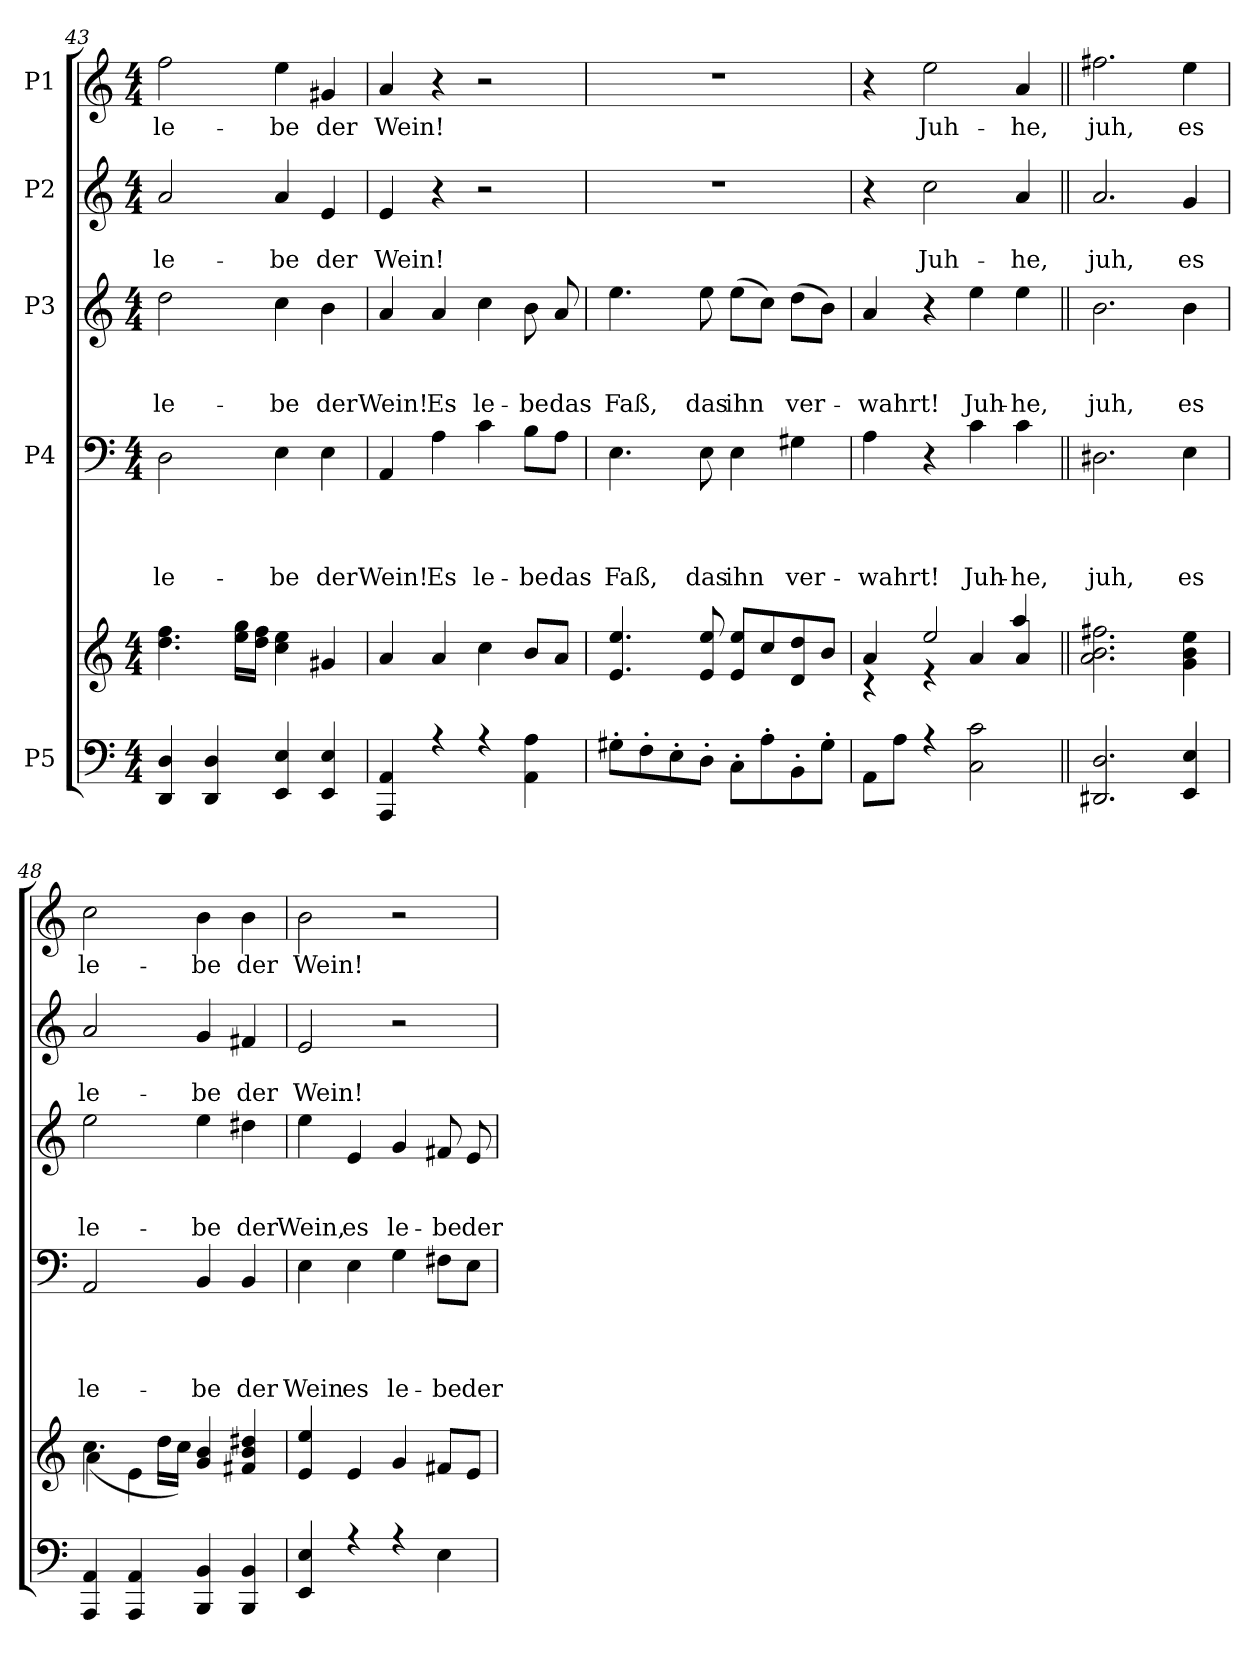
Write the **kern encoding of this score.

**kern	**kern	**kern	**text	**text	**text	**text	**kern	**text	**text	**text	**kern	**text	**text	**kern	**text
*part5	*part5	*part4	*part4	*part4	*part4	*part4	*part3	*part3	*part3	*part3	*part2	*part2	*part2	*part1	*part1
*staff6	*staff5	*staff4	*staff4	*staff4	*staff4	*staff4	*staff3	*staff3	*staff3	*staff3	*staff2	*staff2	*staff2	*staff1	*staff1
*I"P5	*	*I"P4	*	*	*	*	*I"P3	*	*	*	*I"P2	*	*	*I"P1	*
*clefF4	*clefG2	*clefF4	*	*	*	*	*clefG2	*	*	*	*clefG2	*	*	*clefG2	*
*	*	*	*	*	*	*	*ITrd7c12	*	*	*	*	*	*	*	*
*k[]	*k[]	*k[]	*	*	*	*	*k[]	*	*	*	*k[]	*	*	*k[]	*
*C:	*C:	*C:	*	*	*	*	*C:	*	*	*	*C:	*	*	*C:	*
*M4/4	*M4/4	*M4/4	*	*	*	*	*M4/4	*	*	*	*M4/4	*	*	*M4/4	*
=43	=43	=43	=43	=43	=43	=43	=43	=43	=43	=43	=43	=43	=43	=43	=43
*^	*^	*	*	*	*	*	*	*	*	*	*	*	*	*	*
*	*	*	*^	*	*	*	*	*	*	*	*	*	*	*	*	*	*
!	!	!	!	!	!	!	!	!	!LO:LY:b	!	!	!	!LO:LY:b	!	!	!LO:LY:b	!	!LO:LY:b
4DD/ 4D/	1ryy	1ryy	1ryy	4.dd\ 4.ff\	2D\	.	.	.	le-	2d\	.	.	le-	2a/	.	le-	2ff\	le-
4DD/ 4D/	.	.	.	.	.	.	.	.	.	.	.	.	.	.	.	.	.	.
.	.	.	.	16ee\ 16gg\LL	.	.	.	.	.	.	.	.	.	.	.	.	.	.
.	.	.	.	16dd\ 16ff\JJ	.	.	.	.	.	.	.	.	.	.	.	.	.	.
!	!	!	!	!	!	!	!	!	!LO:LY:b	!	!	!	!LO:LY:b	!	!	!LO:LY:b	!	!LO:LY:b
4EE/ 4E/	.	.	.	4cc\ 4ee\	4E\	.	.	.	-be	4c\	.	.	-be	4a/	.	-be	4ee\	-be
!	!	!	!	!	!	!	!	!	!LO:LY:b	!	!	!	!LO:LY:b	!	!	!LO:LY:b	!	!LO:LY:b
4EE/ 4E/	.	.	.	4g#X/	4E\	.	.	.	der	4B\	.	.	der	4e/	.	der	4g#X/	der
=44	=44	=44	=44	=44	=44	=44	=44	=44	=44	=44	=44	=44	=44	=44	=44	=44	=44	=44
!	!	!	!	!	!	!	!	!	!LO:LY:b	!	!	!	!LO:LY:b	!	!	!LO:LY:b	!	!LO:LY:b
4AAA/ 4AA/	1ryy	1ryy	1ryy	4a/	4AA/	.	.	.	Wein!	4A/	.	.	Wein!	4e/	.	Wein!	4a/	Wein!
!	!	!	!	!	!	!	!	!	!LO:LY:b	!	!	!	!LO:LY:b	!	!	!	!	!
4r	.	.	.	4a/	4A\	.	.	.	Es	4A/	.	.	Es	4r	.	.	4r	.
!	!	!	!	!	!	!	!	!	!LO:LY:b	!	!	!	!LO:LY:b	!	!	!	!	!
4r	.	.	.	4cc\	4c\	.	.	.	le-	4c\	.	.	le-	2r	.	.	2r	.
!	!	!	!	!	!	!	!	!	!LO:LY:b	!	!	!	!LO:LY:b	!	!	!	!	!
4AA\ 4A\	.	.	.	8b/L	8B\L	.	.	.	-be	8B\	.	.	-be	.	.	.	.	.
!	!	!	!	!	!	!	!	!	!LO:LY:b	!	!	!	!LO:LY:b	!	!	!	!	!
.	.	.	.	8a/J	8A\J	.	.	.	das	8A/	.	.	das	.	.	.	.	.
=45	=45	=45	=45	=45	=45	=45	=45	=45	=45	=45	=45	=45	=45	=45	=45	=45	=45	=45
!	!	!	!	!	!	!	!	!	!LO:LY:b	!	!	!	!LO:LY:b	!	!	!	!	!
8G#X'>\L	1ryy	1ryy	1ryy	4.e/ 4.ee/	4.E\	.	.	.	Faß,	4.e\	.	.	Faß,	1r	.	.	1r	.
8F'>\	.	.	.	.	.	.	.	.	.	.	.	.	.	.	.	.	.	.
8E'>\	.	.	.	.	.	.	.	.	.	.	.	.	.	.	.	.	.	.
!	!	!	!	!	!	!	!	!	!LO:LY:b	!	!	!	!LO:LY:b	!	!	!	!	!
8D'>\J	.	.	.	8e/ 8ee/	8E\	.	.	.	das	8e\	.	.	das	.	.	.	.	.
!	!	!	!	!	!	!	!	!	!LO:LY:b	!	!	!	!LO:LY:b	!	!	!	!	!
8C'>\L	.	.	.	8e/ 8ee/L	4E\	.	.	.	ihn	(>8e\L	.	.	ihn	.	.	.	.	.
8A'>\	.	.	.	8cc/	.	.	.	.	.	8c\J)	.	.	.	.	.	.	.	.
!	!	!	!	!	!	!	!	!	!LO:LY:b	!	!	!	!LO:LY:b	!	!	!	!	!
8BB'>\	.	.	.	8d/ 8dd/	4G#X\	.	.	.	ver-	(>8d\L	.	.	ver-	.	.	.	.	.
8G#'>\J	.	.	.	8b/J	.	.	.	.	.	8B\J)	.	.	.	.	.	.	.	.
=46	=46	=46	=46	=46	=46	=46	=46	=46	=46	=46	=46	=46	=46	=46	=46	=46	=46	=46
!	!	!	!	!	!	!	!	!	!LO:LY:b	!	!	!	!LO:LY:b	!	!	!	!	!
8AA\L	1ryy	1ryy	4rc	4a/	4A\	.	.	.	-wahrt!	4A/	.	.	-wahrt!	4r	.	.	4r	.
8A\J	.	.	.	.	.	.	.	.	.	.	.	.	.	.	.	.	.	.
!	!	!	!	!	!	!	!	!	!	!	!	!	!	!	!	!LO:LY:b	!	!LO:LY:b
4r	.	.	4re	2ee/	4r	.	.	.	.	4r	.	.	.	2cc\	.	Juh-	2ee\	Juh-
!	!	!	!	!	!	!	!	!	!LO:LY:b	!	!	!	!LO:LY:b	!	!	!	!	!
2C\ 2c\	.	.	4a/	.	4c\	.	.	.	Juh-	4e\	.	.	Juh-	.	.	.	.	.
!	!	!	!	!	!	!	!	!	!LO:LY:b	!	!	!	!LO:LY:b	!	!	!LO:LY:b	!	!LO:LY:b
.	.	.	4a/	4aa/	4c\	.	.	.	-he,	4e\	.	.	-he,	4a/	.	-he,	4a/	-he,
!!LO:PB:g=z
=47||	=47||	=47||	=47||	=47||	=47||	=47||	=47||	=47||	=47||	=47||	=47||	=47||	=47||	=47||	=47||	=47||	=47||	=47||
!	!	!	!	!	!	!	!	!	!LO:LY:b	!	!	!	!LO:LY:b	!	!	!LO:LY:b	!	!LO:LY:b
2.DD#X/ 2.D/	1ryy	1ryy	1ryy	2.a\ 2.b\ 2.ff#X\	2.D#X\	.	.	.	juh,	2.B\	.	.	juh,	2.a/	.	juh,	2.ff#X\	juh,
!	!	!	!	!	!	!	!	!	!LO:LY:b	!	!	!	!LO:LY:b	!	!	!LO:LY:b	!	!LO:LY:b
4EE/ 4E/	.	.	.	4g\ 4b\ 4ee\	4E\	.	.	.	es	4B\	.	.	es	4g/	.	es	4ee\	es
=48	=48	=48	=48	=48	=48	=48	=48	=48	=48	=48	=48	=48	=48	=48	=48	=48	=48	=48
!	!	!	!	!	!	!	!	!	!LO:LY:b	!	!	!	!LO:LY:b	!	!	!LO:LY:b	!	!LO:LY:b
4AAA/ 4AA/	1ryy	1ryy	(>4.cc\	4a\	2AA/	.	.	.	le-	2e\	.	.	le-	2a/	.	le-	2cc\	le-
4AAA/ 4AA/	.	.	.	4e\	.	.	.	.	.	.	.	.	.	.	.	.	.	.
.	.	.	16dd\LL	.	.	.	.	.	.	.	.	.	.	.	.	.	.	.
.	.	.	16cc\JJ)	.	.	.	.	.	.	.	.	.	.	.	.	.	.	.
!	!	!	!	!	!	!	!	!	!LO:LY:b	!	!	!	!LO:LY:b	!	!	!LO:LY:b	!	!LO:LY:b
4BBB/ 4BB/	.	.	2ryy	4g/ 4b/	4BB/	.	.	.	-be	4e\	.	.	-be	4g/	.	-be	4b\	-be
!	!	!	!	!	!	!	!	!	!LO:LY:b	!	!	!	!LO:LY:b	!	!	!LO:LY:b	!	!LO:LY:b
4BBB/ 4BB/	.	.	.	4f#X/ 4b/ 4dd#X/	4BB/	.	.	.	der	4d#X\	.	.	der	4f#X/	.	der	4b\	der
=49	=49	=49	=49	=49	=49	=49	=49	=49	=49	=49	=49	=49	=49	=49	=49	=49	=49	=49
!	!	!	!	!	!	!	!	!	!LO:LY:b	!	!	!	!LO:LY:b	!	!	!LO:LY:b	!	!LO:LY:b
4EE/ 4E/	1ryy	1ryy	1ryy	4e/ 4ee/	4E\	.	.	.	Wein	4e\	.	.	Wein,	2e/	.	Wein!	2b\	Wein!
!	!	!	!	!	!	!	!	!	!LO:LY:b	!	!	!	!LO:LY:b	!	!	!	!	!
4r	.	.	.	4e/	4E\	.	.	.	es	4E/	.	.	es	.	.	.	.	.
!	!	!	!	!	!	!	!	!	!LO:LY:b	!	!	!	!LO:LY:b	!	!	!	!	!
4r	.	.	.	4g/	4G\	.	.	.	le-	4G/	.	.	le-	2r	.	.	2r	.
!	!	!	!	!	!	!	!	!	!LO:LY:b	!	!	!	!LO:LY:b	!	!	!	!	!
4E\	.	.	.	8f#X/L	8F#X\L	.	.	.	-be	8F#X/	.	.	-be	.	.	.	.	.
!	!	!	!	!	!	!	!	!	!LO:LY:b	!	!	!	!LO:LY:b	!	!	!	!	!
.	.	.	.	8e/J	8E\J	.	.	.	der	8E/	.	.	der	.	.	.	.	.
*v	*v	*	*	*	*	*	*	*	*	*	*	*	*	*	*	*	*	*
*	*v	*v	*v	*	*	*	*	*	*	*	*	*	*	*	*	*	*
=	=	=	=	=	=	=	=	=	=	=	=	=	=	=	=
*-	*-	*-	*-	*-	*-	*-	*-	*-	*-	*-	*-	*-	*-	*-	*-
